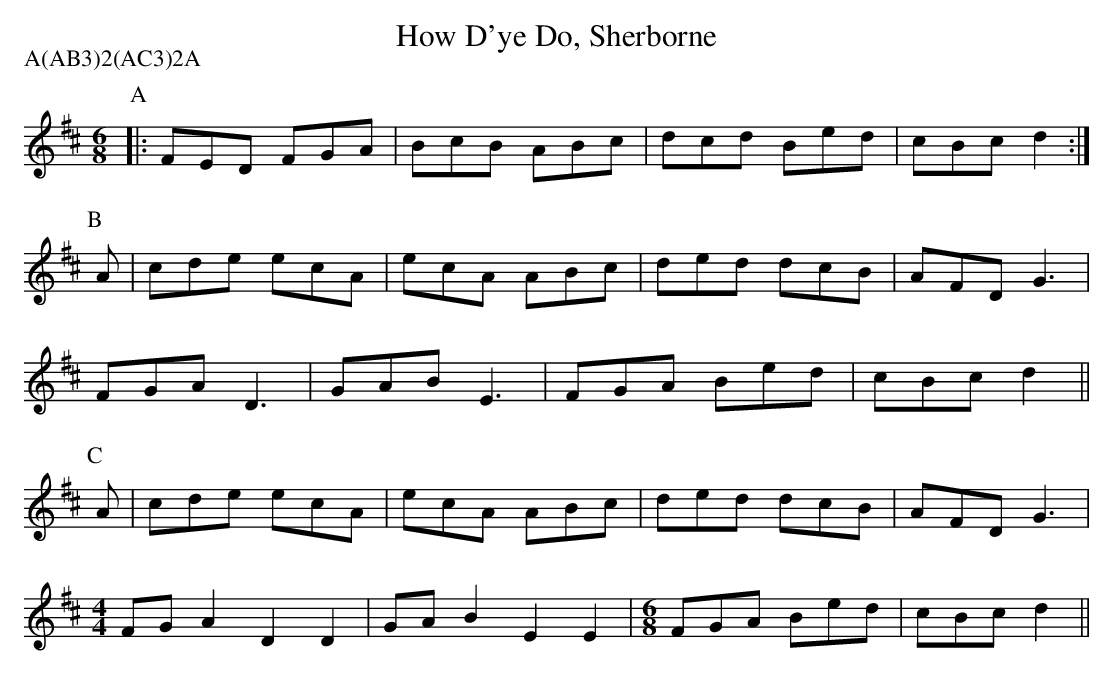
X:1
T:How D'ye Do, Sherborne
M:6/8
L:1/8
P:A(AB3)2(AC3)2A
K:D
P:A
|:FED FGA|BcB ABc|dcd Bed|cBc d2:|
P:B
A|cde ecA|ecA ABc|ded dcB|AFD G3 |
FGA D3 |GAB E3 |FGA Bed|cBc d2||
P:C
A|cde ecA|ecA ABc|ded dcB|AFD G3 |
M:4/4
L:1/8
FGA2 D2D2|GAB2 E2E2|\
M:6/8
FGA Bed|cBc d2||
